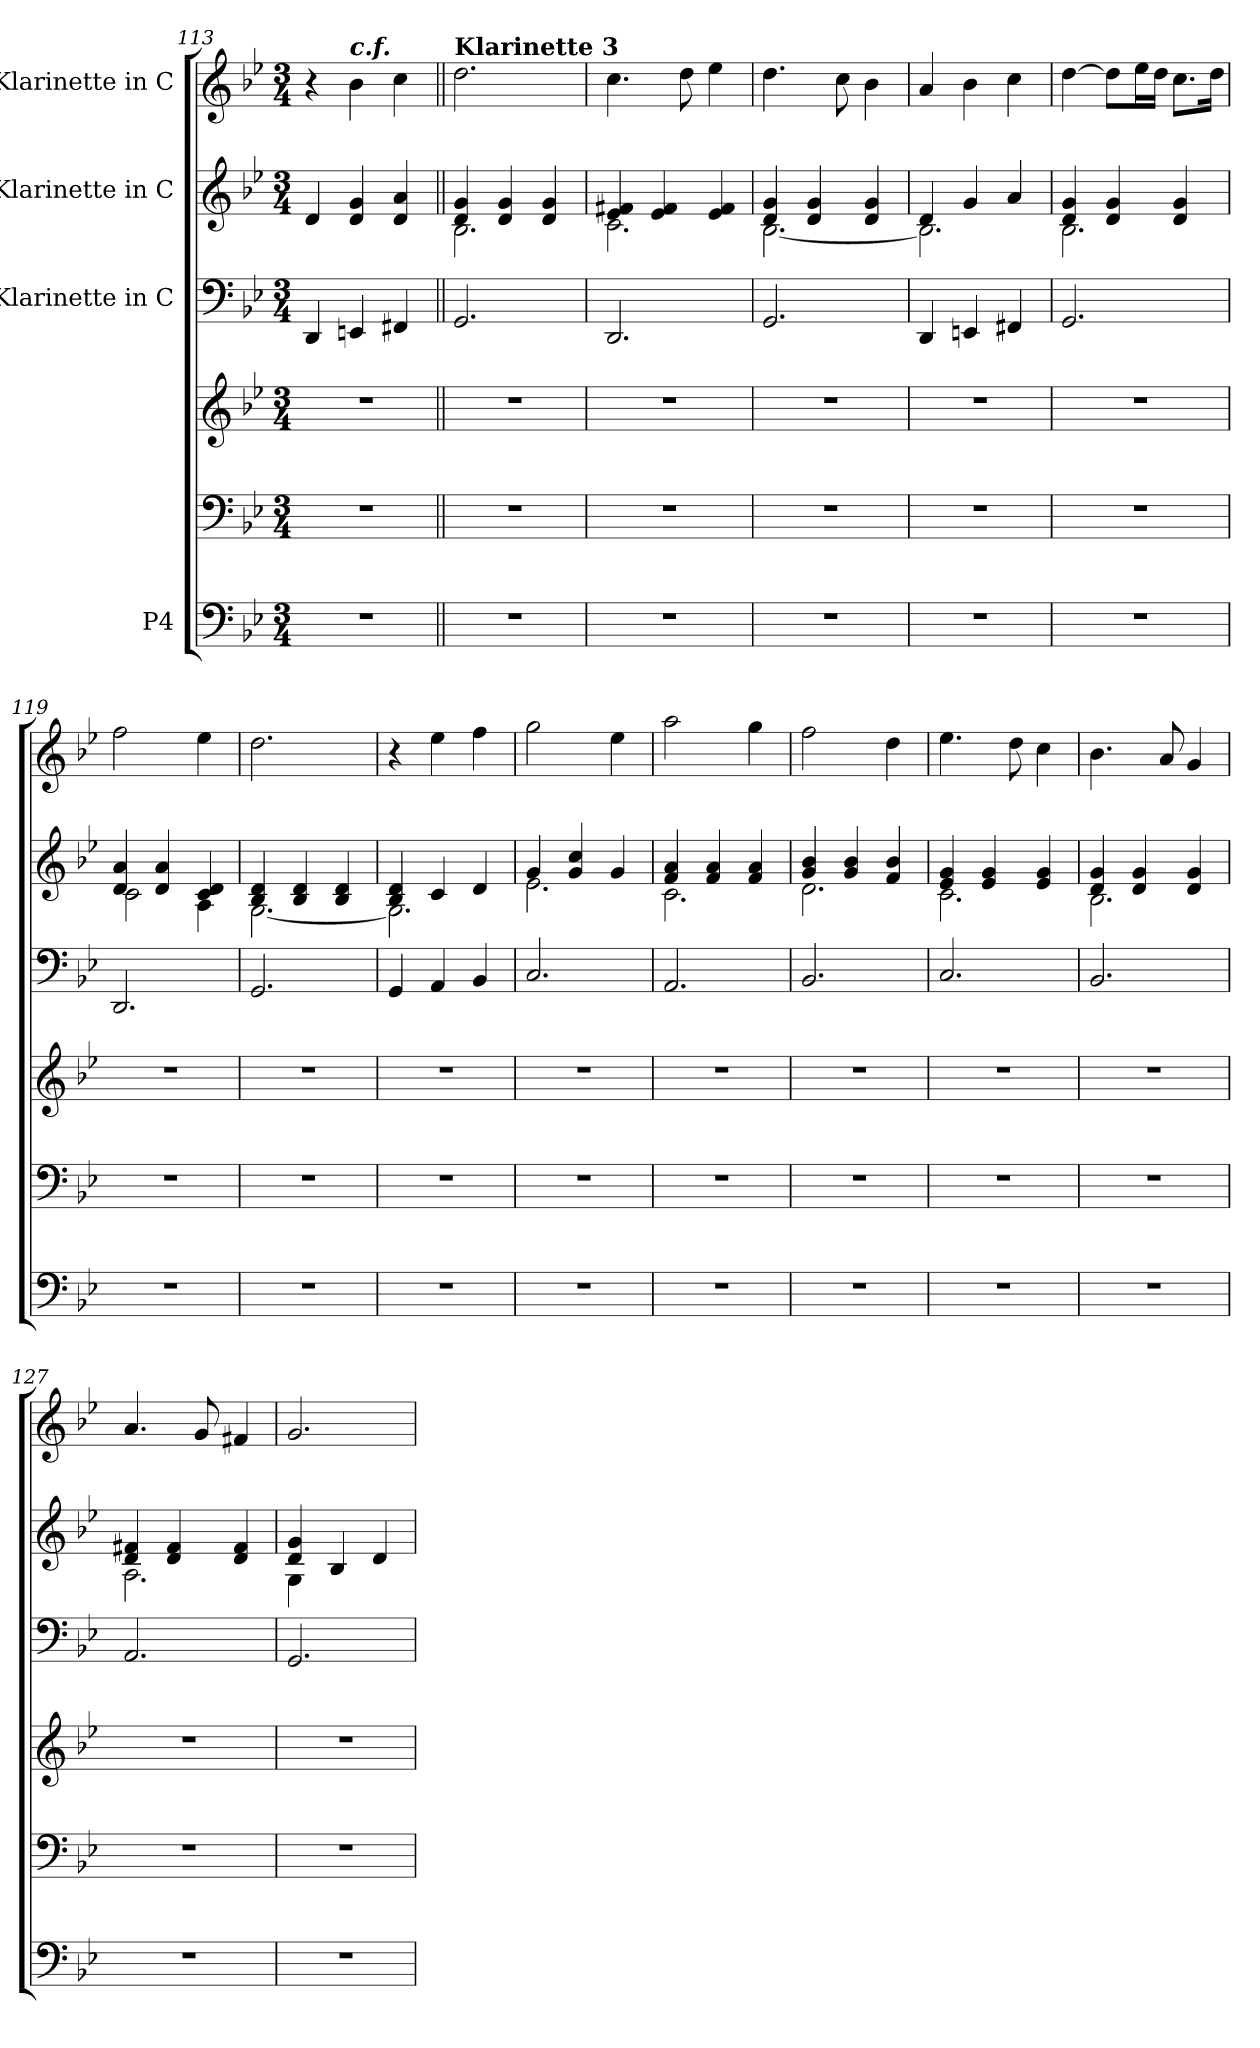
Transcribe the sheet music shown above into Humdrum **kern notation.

**kern	**kern	**kern	**kern	**kern	**kern
*part4	*part4	*part4	*part3	*part2	*part1
*staff6	*staff5	*staff4	*staff3	*staff2	*staff1
*I"P4	*	*	*I"Klarinette in C	*I"Klarinette in C	*I"Klarinette in C
*clefF4	*clefF4	*clefG2	*clefF4	*clefG2	*clefG2
*k[b-e-]	*k[b-e-]	*k[b-e-]	*k[b-e-]	*k[b-e-]	*k[b-e-]
*g:	*g:	*g:	*g:	*g:	*g:
*M3/4	*M3/4	*M3/4	*M3/4	*M3/4	*M3/4
=113	=113	=113	=113	=113	=113
!LO:N:vis=1	!LO:N:vis=1	!LO:N:vis=1	!	!	!
2.r	2.r	2.r	4DDi/	4di/	4r
!	!	!	!	!	!LO:TX:a:Bi:t=c.f.
.	.	.	4EEni/	4di/ 4gi	4b-i\
.	.	.	4FF#Xi/	4di/ 4ai	4cci\
=114||	=114||	=114||	=114||	=114||	=114||
!	!	!	!	!	!LO:TX:a:B:t=Klarinette 3
!LO:N:vis=1	!LO:N:vis=1	!LO:N:vis=1	!	!	!
*	*	*	*	*^	*
2.r	2.r	2.r	2.GGi/	4di/ 4gi	2.B-i\	2.ddi\
.	.	.	.	4di/ 4gi	.	.
.	.	.	.	4di/ 4gi	.	.
=115	=115	=115	=115	=115	=115	=115
!LO:N:vis=1	!LO:N:vis=1	!LO:N:vis=1	!	!	!	!
2.r	2.r	2.r	2.DDi/	4e-i/ 4f#Xi	2.ci\	4.cci\
.	.	.	.	4e-i/ 4f#i	.	.
.	.	.	.	.	.	8ddi\
.	.	.	.	4e-i/ 4f#i	.	4ee-i\
=116	=116	=116	=116	=116	=116	=116
!LO:N:vis=1	!LO:N:vis=1	!LO:N:vis=1	!	!	!	!
2.r	2.r	2.r	2.GGi/	4di/ 4gi	[2.B-i\	4.ddi\
.	.	.	.	4di/ 4gi	.	.
.	.	.	.	.	.	8cci\
.	.	.	.	4di/ 4gi	.	4b-i\
=117	=117	=117	=117	=117	=117	=117
!LO:N:vis=1	!LO:N:vis=1	!LO:N:vis=1	!	!	!	!
2.r	2.r	2.r	4DDi/	4di/	2.B-i\]	4ai/
.	.	.	4EEni/	4gi/	.	4b-i\
.	.	.	4FF#Xi/	4ai/	.	4cci\
=118	=118	=118	=118	=118	=118	=118
!LO:N:vis=1	!LO:N:vis=1	!LO:N:vis=1	!	!	!	!
2.r	2.r	2.r	2.GGi/	4di/ 4gi	2.B-i\	[4ddi\
.	.	.	.	4di/ 4gi	.	8ddi\L]
.	.	.	.	.	.	16ee-i\L
.	.	.	.	.	.	16ddi\JJ
.	.	.	.	4di/ 4gi	.	8.cci\L
.	.	.	.	.	.	16ddi\Jk
!!LO:LB:g=z
=119	=119	=119	=119	=119	=119	=119
!LO:N:vis=1	!LO:N:vis=1	!LO:N:vis=1	!	!	!	!
2.r	2.r	2.r	2.DDi/	4di/ 4ai	2ci\	2ffi\
.	.	.	.	4di/ 4ai	.	.
.	.	.	.	4ci/ 4di	4Ai\	4ee-i\
=120	=120	=120	=120	=120	=120	=120
!LO:N:vis=1	!LO:N:vis=1	!LO:N:vis=1	!	!	!	!
2.r	2.r	2.r	2.GGi/	4B-i/ 4di	[2.Gi\	2.ddi\
.	.	.	.	4B-i/ 4di	.	.
.	.	.	.	4B-i/ 4di	.	.
=121	=121	=121	=121	=121	=121	=121
!LO:N:vis=1	!LO:N:vis=1	!LO:N:vis=1	!	!	!	!
2.r	2.r	2.r	4GGi/	4B-i/ 4di	2.Gi\]	4r
.	.	.	4AAi/	4ci/	.	4ee-i\
.	.	.	4BB-i/	4di/	.	4ffi\
=122	=122	=122	=122	=122	=122	=122
!LO:N:vis=1	!LO:N:vis=1	!LO:N:vis=1	!	!	!	!
2.r	2.r	2.r	2.Ci/	4gi/	2.e-i\	2ggi\
.	.	.	.	4gi/ 4cci	.	.
.	.	.	.	4gi/	.	4ee-i\
=123	=123	=123	=123	=123	=123	=123
!LO:N:vis=1	!LO:N:vis=1	!LO:N:vis=1	!	!	!	!
2.r	2.r	2.r	2.AAi/	4fi/ 4ai	2.ci\	2aai\
.	.	.	.	4fi/ 4ai	.	.
.	.	.	.	4fi/ 4ai	.	4ggi\
=124	=124	=124	=124	=124	=124	=124
!LO:N:vis=1	!LO:N:vis=1	!LO:N:vis=1	!	!	!	!
2.r	2.r	2.r	2.BB-i/	4gi/ 4b-i	2.di\	2ffi\
.	.	.	.	4gi/ 4b-i	.	.
.	.	.	.	4fi/ 4b-i	.	4ddi\
=125	=125	=125	=125	=125	=125	=125
!LO:N:vis=1	!LO:N:vis=1	!LO:N:vis=1	!	!	!	!
2.r	2.r	2.r	2.Ci/	4e-i/ 4gi	2.ci\	4.ee-i\
.	.	.	.	4e-i/ 4gi	.	.
.	.	.	.	.	.	8ddi\
.	.	.	.	4e-i/ 4gi	.	4cci\
=126	=126	=126	=126	=126	=126	=126
!LO:N:vis=1	!LO:N:vis=1	!LO:N:vis=1	!	!	!	!
2.r	2.r	2.r	2.BB-i/	4di/ 4gi	2.B-i\	4.b-i\
.	.	.	.	4di/ 4gi	.	.
.	.	.	.	.	.	8ai/
.	.	.	.	4di/ 4gi	.	4gi/
=127	=127	=127	=127	=127	=127	=127
!LO:N:vis=1	!LO:N:vis=1	!LO:N:vis=1	!	!	!	!
2.r	2.r	2.r	2.AAi/	4di/ 4f#Xi	2.Ai\	4.ai/
.	.	.	.	4di/ 4f#i	.	.
.	.	.	.	.	.	8gi/
.	.	.	.	4di/ 4f#i	.	4f#Xi/
=128	=128	=128	=128	=128	=128	=128
!LO:N:vis=1	!LO:N:vis=1	!LO:N:vis=1	!	!	!	!
2.r	2.r	2.r	2.GGi/	4di/ 4gi	4Gi\	2.gi/
.	.	.	.	4B-i/	4ryy	.
.	.	.	.	4di/	4ryy	.
*	*	*	*	*v	*v	*
=	=	=	=	=	=
*-	*-	*-	*-	*-	*-
